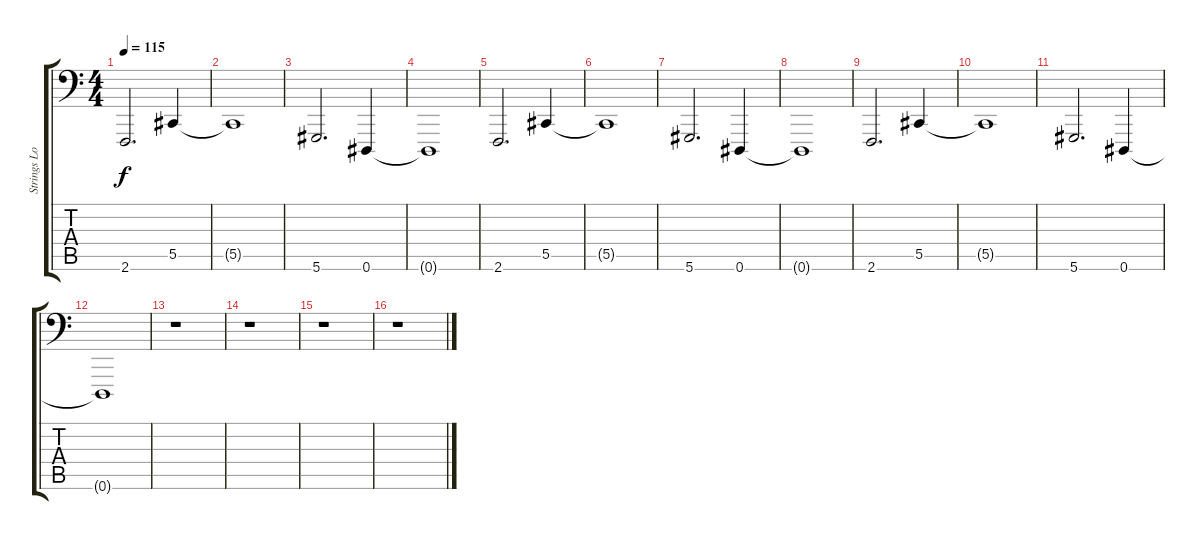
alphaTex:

\track ("Strings Low" "Strings Lo") {instrument tremolostrings}
\staff {score tabs}
\tuning (Eb3 Bb2 Gb2 Db2 Ab1 Eb1) {hide}
\ts (4 4)
\tempo 115
\clef f4
\ks c
2.6.2{d dy f} 5.5.4 |
5.5{t}.1 |
5.6.2{d} 0.6.4 |
0.6{t}.1 |
2.6.2{d} 5.5.4 |
5.5{t}.1 |
5.6.2{d} 0.6.4 |
0.6{t}.1 |
2.6.2{d} 5.5.4 |
5.5{t}.1 |
5.6.2{d} 0.6.4 |
0.6{t}.1 |
r.1 |
r.1 |
r.1 |
r.1
